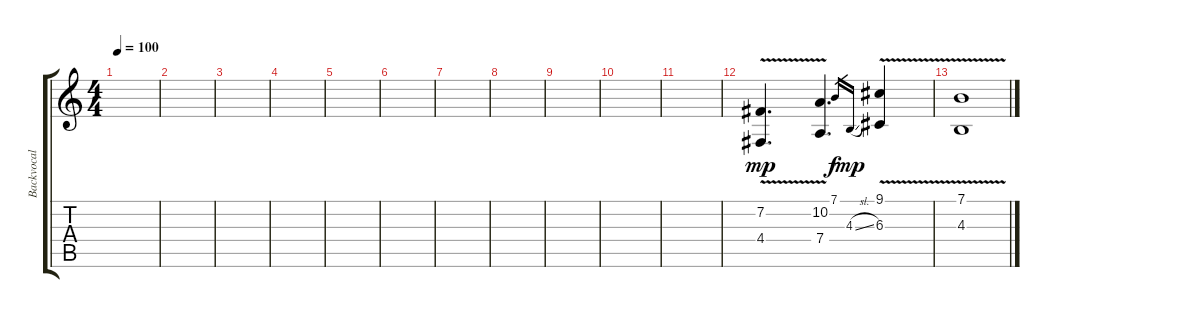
\track ("Backvocal" "Backvocal") {instrument musicbox}
\staff {score tabs}
\tuning (E4 B3 G3 D3 A2 E2) {hide}
\ts (4 4)
\tempo 100
\clef g2
\ks c
|
|
|
|
|
|
|
|
|
|
|
(7.2 4.4{v}).4{d dy mp} (10.2 7.4{v}).4{d} 7.1.16{gr dy f} 4.3{sl}.16{gr dy mp} (9.1 6.3{v}).4 |
(7.1 4.3{v}).1
